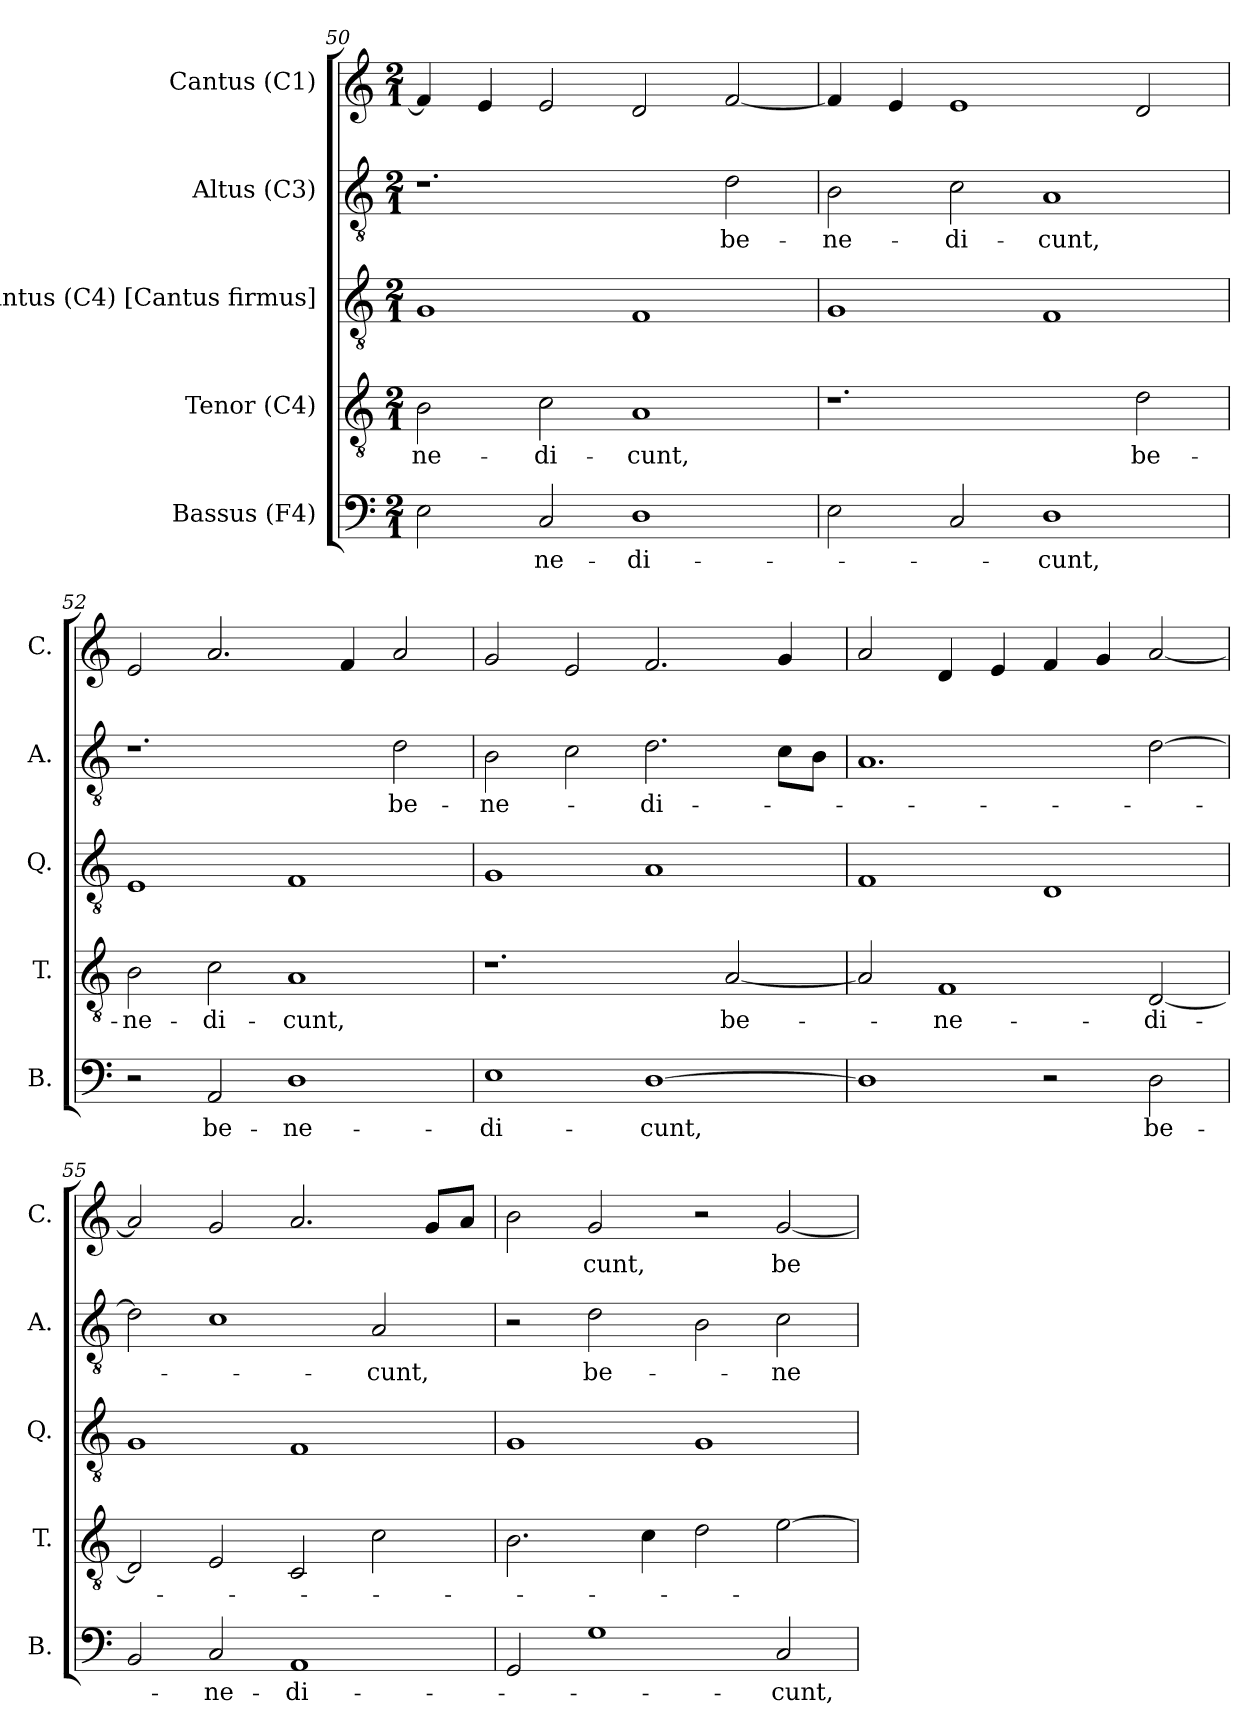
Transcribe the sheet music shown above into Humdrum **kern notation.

**kern	**text	**kern	**text	**kern	**kern	**text	**kern	**text
*part5	*part5	*part4	*part4	*part3	*part2	*part2	*part1	*part1
*staff5	*staff5	*staff4	*staff4	*staff3	*staff2	*staff2	*staff1	*staff1
*I"Bassus (F4)	*	*I"Tenor (C4)	*	*I"Quintus (C4) [Cantus firmus]	*I"Altus (C3)	*	*I"Cantus (C1)	*
*I'B.	*	*I'T.	*	*I'Q.	*I'A.	*	*I'C.	*
*clefF4	*	*clefGv2	*	*clefGv2	*clefGv2	*	*clefG2	*
*	*	*ITrd7c12	*	*ITrd7c12	*	*	*	*
*k[]	*	*k[]	*	*k[]	*k[]	*	*k[]	*
*C:	*	*C:	*	*C:	*C:	*	*C:	*
*M2/1	*	*M2/1	*	*M2/1	*M2/1	*	*M2/1	*
=50	=50	=50	=50	=50	=50	=50	=50	=50
!	!	!	!LO:LY:b:color=#000000	!	!	!	!	!
2Ei\	.	2BBi\	-ne-	1GGi	1.r	.	4fi/]	.
.	.	.	.	.	.	.	4ei/	.
!	!LO:LY:b:color=#000000	!	!	!	!	!	!	!
!	!	!	!LO:LY:b:color=#000000	!	!	!	!	!
2Ci/	-ne-	2Ci\	-di-	.	.	.	2ei/	.
!	!LO:LY:b:color=#000000	!	!	!	!	!	!	!
!	!	!	!LO:LY:b:color=#000000	!	!	!	!	!
1Di	-di-	1AAi	-cunt,	1FFi	.	.	2di/	.
!	!	!	!	!	!	!LO:LY:b:color=#000000	!	!
.	.	.	.	.	2di\	be-	[2fi/	.
=51	=51	=51	=51	=51	=51	=51	=51	=51
!	!	!	!	!	!	!LO:LY:b:color=#000000	!	!
2Ei\	.	1.r	.	1GGi	2Bi\	-ne-	4fi/]	.
.	.	.	.	.	.	.	4ei/	.
!	!	!	!	!	!	!LO:LY:b:color=#000000	!	!
2Ci/	.	.	.	.	2ci\	-di-	1ei	.
!	!LO:LY:b:color=#000000	!	!	!	!	!	!	!
!	!	!	!	!	!	!LO:LY:b:color=#000000	!	!
1Di	-cunt,	.	.	1FFi	1Ai	-cunt,	.	.
!	!	!	!LO:LY:b:color=#000000	!	!	!	!	!
.	.	2Di\	be-	.	.	.	2di/	.
!!LO:LB:g=z
=52	=52	=52	=52	=52	=52	=52	=52	=52
!	!	!	!LO:LY:b:color=#000000	!	!	!	!	!
2r	.	2BBi\	-ne-	1EEi	1.r	.	2ei/	.
!	!LO:LY:b:color=#000000	!	!	!	!	!	!	!
!	!	!	!LO:LY:b:color=#000000	!	!	!	!	!
2AAi/	be-	2Ci\	-di-	.	.	.	2.ai/	.
!	!LO:LY:b:color=#000000	!	!	!	!	!	!	!
!	!	!	!LO:LY:b:color=#000000	!	!	!	!	!
1Di	-ne-	1AAi	-cunt,	1FFi	.	.	.	.
.	.	.	.	.	.	.	4fi/	.
!	!	!	!	!	!	!LO:LY:b:color=#000000	!	!
.	.	.	.	.	2di\	be-	2ai/	.
=53	=53	=53	=53	=53	=53	=53	=53	=53
!	!LO:LY:b:color=#000000	!	!	!	!	!	!	!
!	!	!	!	!	!	!LO:LY:b:color=#000000	!	!
1Ei	-di-	1.r	.	1GGi	2Bi\	-ne-	2gi/	.
.	.	.	.	.	2ci\	.	2ei/	.
!	!LO:LY:b:color=#000000	!	!	!	!	!	!	!
!	!	!	!	!	!	!LO:LY:b:color=#000000	!	!
[1Di	-cunt,	.	.	1AAi	2.di\	-di-	2.fi/	.
!	!	!	!LO:LY:b:color=#000000	!	!	!	!	!
.	.	[2AAi/	be-	.	.	.	.	.
.	.	.	.	.	8ci\L	.	4gi/	.
.	.	.	.	.	8Bi\J	.	.	.
=54	=54	=54	=54	=54	=54	=54	=54	=54
1Di]	.	2AAi/]	.	1FFi	1.Ai	.	2ai/	.
!	!	!	!LO:LY:b:color=#000000	!	!	!	!	!
.	.	1FFi	-ne-	.	.	.	4di/	.
.	.	.	.	.	.	.	4ei/	.
2r	.	.	.	1DDi	.	.	4fi/	.
.	.	.	.	.	.	.	4gi/	.
!	!LO:LY:b:color=#000000	!	!	!	!	!	!	!
!	!	!	!LO:LY:b:color=#000000	!	!	!	!	!
2Di\	be-	[2DDi/	-di-	.	[2di\	.	[2ai/	.
=55	=55	=55	=55	=55	=55	=55	=55	=55
2BBi/	.	2DDi/]	.	1GGi	2di\]	.	2ai/]	.
!	!LO:LY:b:color=#000000	!	!	!	!	!	!	!
2Ci/	-ne-	2EEi/	.	.	1ci	.	2gi/	.
!	!LO:LY:b:color=#000000	!	!	!	!	!	!	!
1AAi	-di-	2CCi/	.	1FFi	.	.	2.ai/	.
!	!	!	!	!	!	!LO:LY:b:color=#000000	!	!
.	.	2Ci\	.	.	2Ai/	-cunt,	.	.
.	.	.	.	.	.	.	8gi/L	.
.	.	.	.	.	.	.	8ai/J	.
!!LO:LB:g=z
=56	=56	=56	=56	=56	=56	=56	=56	=56
2GGi/	.	2.BBi\	.	1GGi	2r	.	2bi\	.
!	!	!	!	!	!	!LO:LY:b:color=#000000	!	!
!	!	!	!	!	!	!	!	!LO:LY:b:color=#000000
1Gi	.	.	.	.	2di\	be-	2gi/	-cunt,
.	.	4Ci\	.	.	.	.	.	.
.	.	2Di\	.	1GGi	2Bi\	.	2r	.
!	!LO:LY:b:color=#000000	!	!	!	!	!	!	!
!	!	!	!	!	!	!LO:LY:b:color=#000000	!	!
!	!	!	!	!	!	!	!	!LO:LY:b:color=#000000
2Ci/	-cunt,	[2Ei\	.	.	2ci\	-ne-	[2gi/	be-
=	=	=	=	=	=	=	=	=
*-	*-	*-	*-	*-	*-	*-	*-	*-
